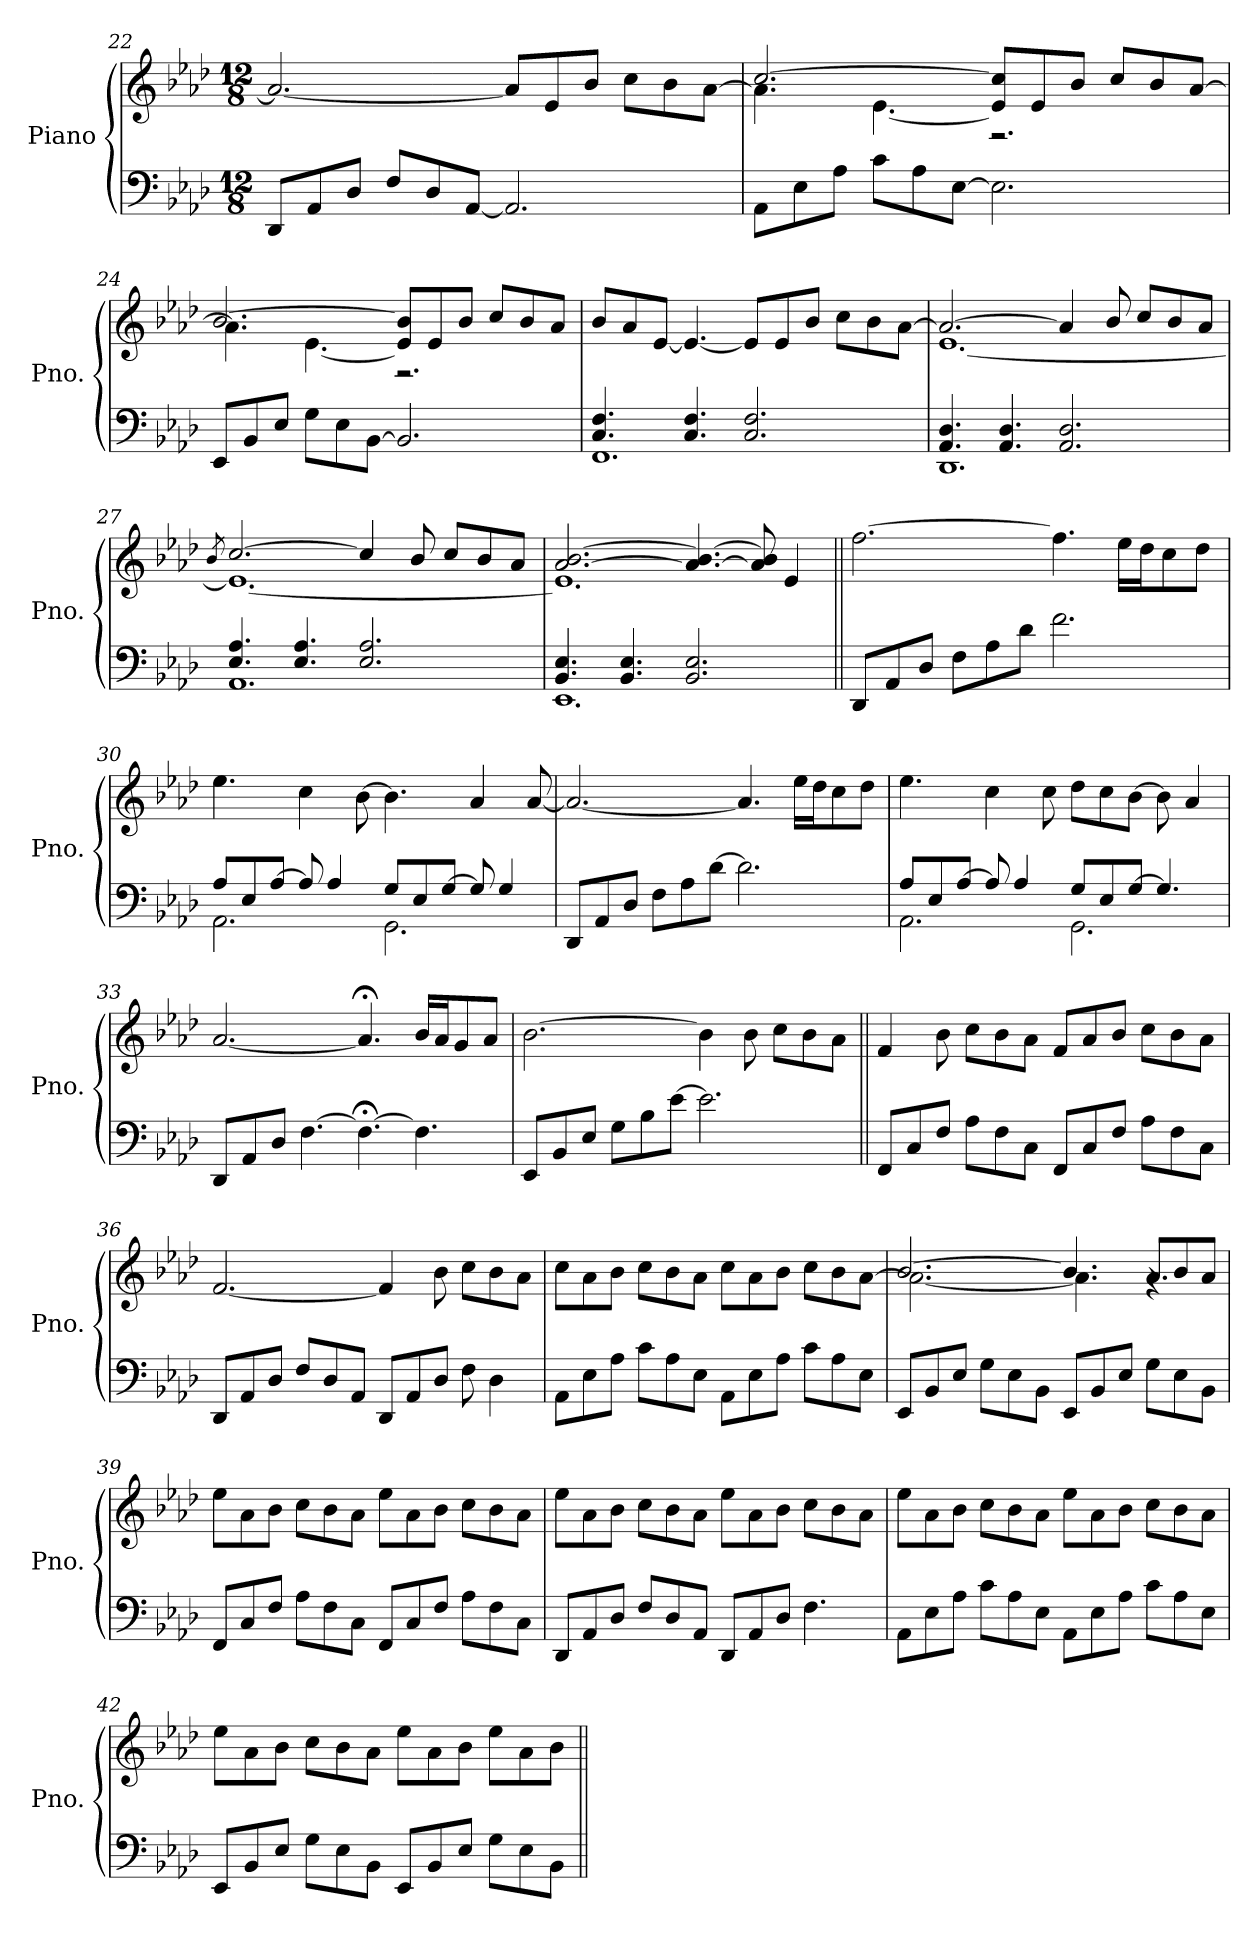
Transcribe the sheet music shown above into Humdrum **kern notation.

**kern	**kern
*part1	*part1
*staff2	*staff1
*I"Piano	*
*I'Pno.	*
*clefF4	*clefG2
*k[b-e-a-d-]	*k[b-e-a-d-]
*M12/8	*M12/8
=22	=22
8DD-/L	2.a-/_
8AA-/	.
8D-/J	.
8F/L	.
8D-/	.
[8AA-/J	.
2.AA-/]	8a-/L]
.	8e-/
.	8b-/J
.	8cc\L
.	8b-\
.	[8a-\J
=23	=23
*	*^
8AA-\L	[2.cc/	4.a-\]
8E-\	.	.
8A-\J	.	.
8c\L	.	[4.e-\
8A-\	.	.
[8E-\J	.	.
2.E-\]	8e-/] 8cc/]L	2.r
.	8e-/	.
.	8b-/J	.
.	8cc/L	.
.	8b-/	.
.	[8a-/J	.
=24	=24	=24
8EE-/L	[2.b-/	4.a-\]
8BB-/	.	.
8E-/J	.	.
8G\L	.	[4.e-\
8E-\	.	.
[8BB-\J	.	.
2.BB-/]	8e-/] 8b-/]L	2.r
.	8e-/	.
.	8b-/J	.
.	8cc/L	.
.	8b-/	.
.	8a-/J	.
*	*v	*v
!!LO:LB:g=z
=25	=25
*^	*
4.C/ 4.F/	1.FF	8b-/L
.	.	8a-/
.	.	[8e-/J
4.C/ 4.F/	.	4.e-/_
2.C/ 2.F/	.	8e-/L]
.	.	8e-/
.	.	8b-/J
.	.	8cc\L
.	.	8b-\
.	.	[8a-\J
=26	=26	=26
*	*	*^
4.AA-/ 4.D-/	1.DD-	2.a-/_	[1.e-
4.AA-/ 4.D-/	.	.	.
2.AA-/ 2.D-/	.	4a-/]	.
.	.	8b-/	.
.	.	8cc/L	.
.	.	8b-/	.
.	.	8a-/J	.
=27	=27	=27	=27
.	.	8qb-/	.
4.E-/ 4.A-/	1.AA-	[2.cc/	1.e-_
4.E-/ 4.A-/	.	.	.
2.E-/ 2.A-/	.	4cc/]	.
.	.	8b-/	.
.	.	8cc/L	.
.	.	8b-/	.
.	.	8a-/J	.
=28	=28	=28	=28
4.BB-/ 4.E-/	1.EE-	[2.a-/ [2.b-/	1.e-]
4.BB-/ 4.E-/	.	.	.
2.BB-/ 2.E-/	.	4.a-/_ 4.b-/_	.
.	.	8a-/] 8b-/]	.
.	.	4e-/	.
*v	*v	*	*
*	*v	*v
!!LO:PB:g=z
=29||	=29||
8DD-/L	[2.ff\
8AA-/	.
8D-/J	.
8F\L	.
8A-\	.
8d-\J	.
2.f\	4.ff\]
.	16ee-\LL
.	16dd-\J
.	8cc\
.	8dd-\J
=30	=30
*^	*
8A-/L	2.AA-\	4.ee-\
8E-/	.	.
[8A-/J	.	.
8A-/]	.	4cc\
4A-/	.	.
.	.	[8b-\
8G/L	2.GG\	4.b-\]
8E-/	.	.
[8G/J	.	.
8G/]	.	4a-/
4G/	.	.
.	.	[8a-/
*v	*v	*
!!LO:LB:g=z
=31	=31
8DD-/L	2.a-/_
8AA-/	.
8D-/J	.
8F\L	.
8A-\	.
[8d-\J	.
2.d-\]	4.a-/]
.	16ee-\LL
.	16dd-\J
.	8cc\
.	8dd-\J
=32	=32
*^	*
8A-/L	2.AA-\	4.ee-\
8E-/	.	.
[8A-/J	.	.
8A-/]	.	4cc\
4A-/	.	.
.	.	8cc\
8G/L	2.GG\	8dd-\L
8E-/	.	8cc\
[8G/J	.	[8b-\J
4.G/]	.	8b-\]
.	.	4a-/
*v	*v	*
!!LO:LB:g=z
=33	=33
8DD-/L	[2.a-/
8AA-/	.
8D-/J	.
[4.F\	.
4.F;<\_	4.a-;</]
4.F\]	16b-/LL
.	16a-/J
.	8g/
.	8a-/J
=34	=34
8EE-/L	[2.b-\
8BB-/	.
8E-/J	.
8G\L	.
8B-\	.
[8e-\J	.
2.e-\]	4b-\]
.	8b-\
.	8cc\L
.	8b-\
.	8a-\J
!!LO:LB:g=z
=35||	=35||
8FF/L	4f/
8C/	.
8F/J	8b-\
8A-\L	8cc\L
8F\	8b-\
8C\J	8a-\J
8FF/L	8f/L
8C/	8a-/
8F/J	8b-/J
8A-\L	8cc\L
8F\	8b-\
8C\J	8a-\J
=36	=36
8DD-/L	[2.f/
8AA-/	.
8D-/J	.
8F/L	.
8D-/	.
8AA-/J	.
8DD-/L	4f/]
8AA-/	.
8D-/J	8b-\
8F\	8cc\L
4D-\	8b-\
.	8a-\J
=37	=37
8AA-\L	8cc\L
8E-\	8a-\
8A-\J	8b-\J
8c\L	8cc\L
8A-\	8b-\
8E-\J	8a-\J
8AA-\L	8cc\L
8E-\	8a-\
8A-\J	8b-\J
8c\L	8cc\L
8A-\	8b-\
8E-\J	[8a-\J
=38	=38
*	*^
8EE-/L	[2.b-/	2.a-\_
8BB-/	.	.
8E-/J	.	.
8G\L	.	.
8E-\	.	.
8BB-\J	.	.
8EE-/L	4.b-/]	4.a-\]
8BB-/	.	.
8E-/J	.	.
8G\L	8a-/L	4.rg
8E-\	8b-/	.
8BB-\J	8a-/J	.
*	*v	*v
!!LO:LB:g=z
=39	=39
8FF/L	8ee-\L
8C/	8a-\
8F/J	8b-\J
8A-\L	8cc\L
8F\	8b-\
8C\J	8a-\J
8FF/L	8ee-\L
8C/	8a-\
8F/J	8b-\J
8A-\L	8cc\L
8F\	8b-\
8C\J	8a-\J
=40	=40
8DD-/L	8ee-\L
8AA-/	8a-\
8D-/J	8b-\J
8F/L	8cc\L
8D-/	8b-\
8AA-/J	8a-\J
8DD-/L	8ee-\L
8AA-/	8a-\
8D-/J	8b-\J
4.F\	8cc\L
.	8b-\
.	8a-\J
=41	=41
8AA-\L	8ee-\L
8E-\	8a-\
8A-\J	8b-\J
8c\L	8cc\L
8A-\	8b-\
8E-\J	8a-\J
8AA-\L	8ee-\L
8E-\	8a-\
8A-\J	8b-\J
8c\L	8cc\L
8A-\	8b-\
8E-\J	8a-\J
=42	=42
8EE-/L	8ee-\L
8BB-/	8a-\
8E-/J	8b-\J
8G\L	8cc\L
8E-\	8b-\
8BB-\J	8a-\J
8EE-/L	8ee-\L
8BB-/	8a-\
8E-/J	8b-\J
8G\L	8ee-\L
8E-\	8a-\
8BB-\J	8b-\J
=||	=||
*-	*-
